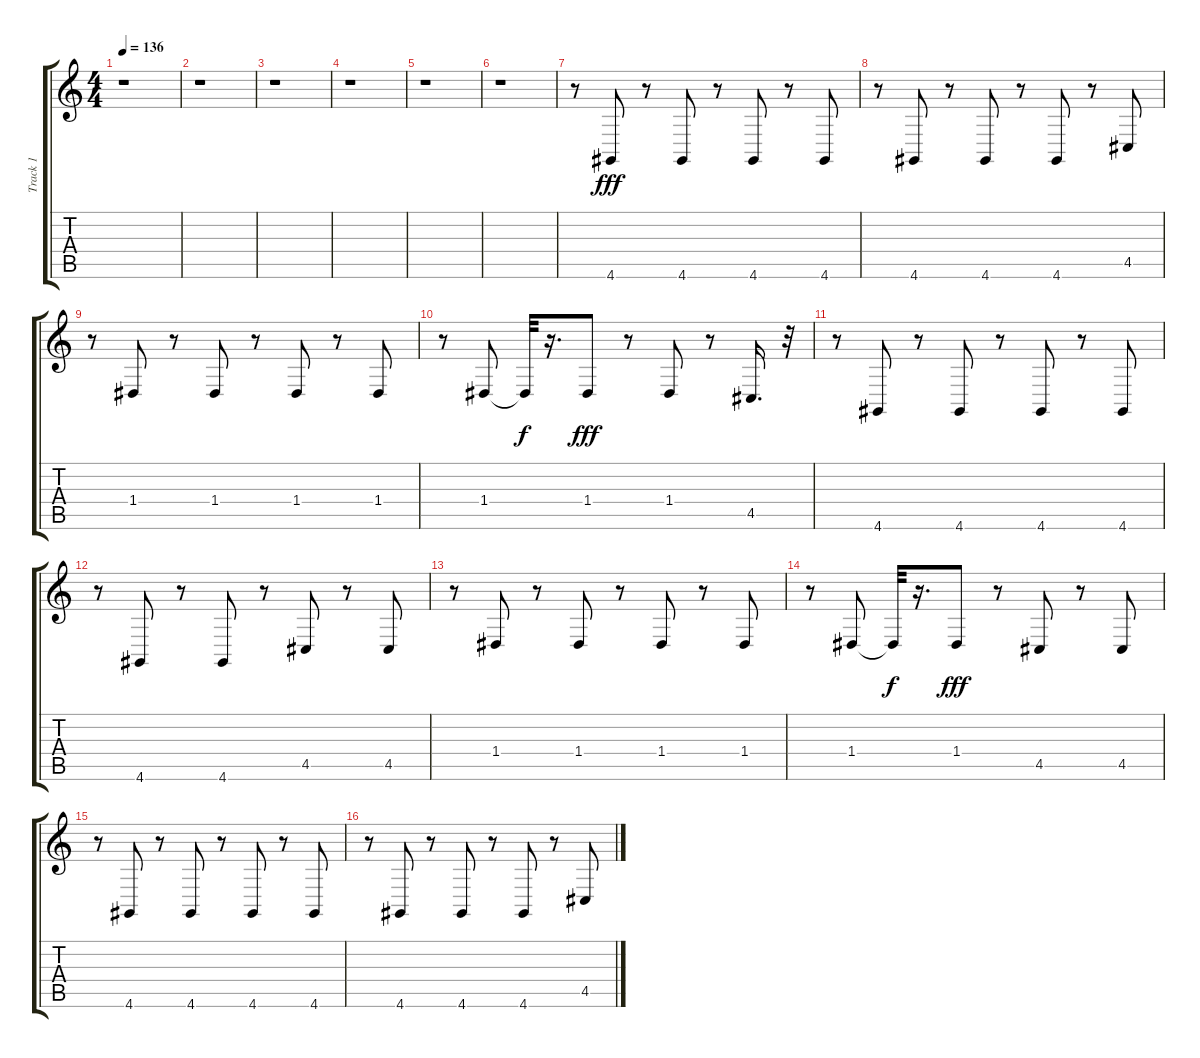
\track ("Track 1" "Track 1") {instrument percussiveorgan}
\staff {score tabs}
\tuning (E4 B3 G3 D3 A2 E2) {hide}
\ts (4 4)
\tempo 136
\clef g2
\ks c
r.1{dy fff} |
r.1 |
r.1 |
r.1 |
r.1 |
r.1 |
r.8 4.6.8 r.8 4.6.8 r.8 4.6.8 r.8 4.6.8 |
r.8 4.6.8 r.8 4.6.8 r.8 4.6.8 r.8 4.5.8 |
r.8 1.4.8 r.8 1.4.8 r.8 1.4.8 r.8 1.4.8 |
r.8 1.4.8 1.4{t}.32{dy f} r.16{d} 1.4.8{dy fff} r.8 1.4.8 r.8 4.5.16{d} r.32 |
r.8 4.6.8 r.8 4.6.8 r.8 4.6.8 r.8 4.6.8 |
r.8 4.6.8 r.8 4.6.8 r.8 4.5.8 r.8 4.5.8 |
r.8 1.4.8 r.8 1.4.8 r.8 1.4.8 r.8 1.4.8 |
r.8 1.4.8 1.4{t}.32{dy f} r.16{d} 1.4.8{dy fff} r.8 4.5.8 r.8 4.5.8 |
r.8 4.6.8 r.8 4.6.8 r.8 4.6.8 r.8 4.6.8 |
r.8 4.6.8 r.8 4.6.8 r.8 4.6.8 r.8 4.5.8
